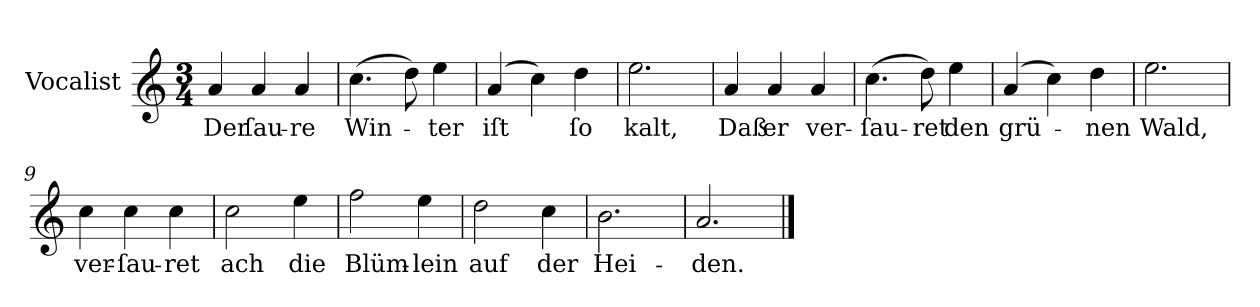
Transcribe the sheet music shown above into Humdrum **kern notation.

**kern	**text
*part1	*part1
*staff1	*staff1
*I"Vocalist	*
*k[]	*
*a:	*
*M3/4	*
=1	=1
4a	Der
4a	ſau-
4a	-re
=2	=2
(4.cc	Win-
8dd)	.
4ee	-ter
=3	=3
(4a	iſt
4cc)	.
4dd	ſo
=4	=4
2.ee	kalt,
=5	=5
4a	Daß
4a	er
4a	ver-
=6	=6
(4.cc	-ſau-
8dd)	-ret
4ee	den
=7	=7
(4a	grü-
4cc)	.
4dd	-nen
=8	=8
2.ee	Wald,
=9	=9
4cc	ver-
4cc	-ſau-
4cc	-ret
=10	=10
2cc	ach
4ee	die
=11	=11
2ff	Blüm-
4ee	-lein
=12	=12
2dd	auf
4cc	der
=13	=13
2.b	Hei-
=14	=14
2.a	-den.
==	==
*-	*-
